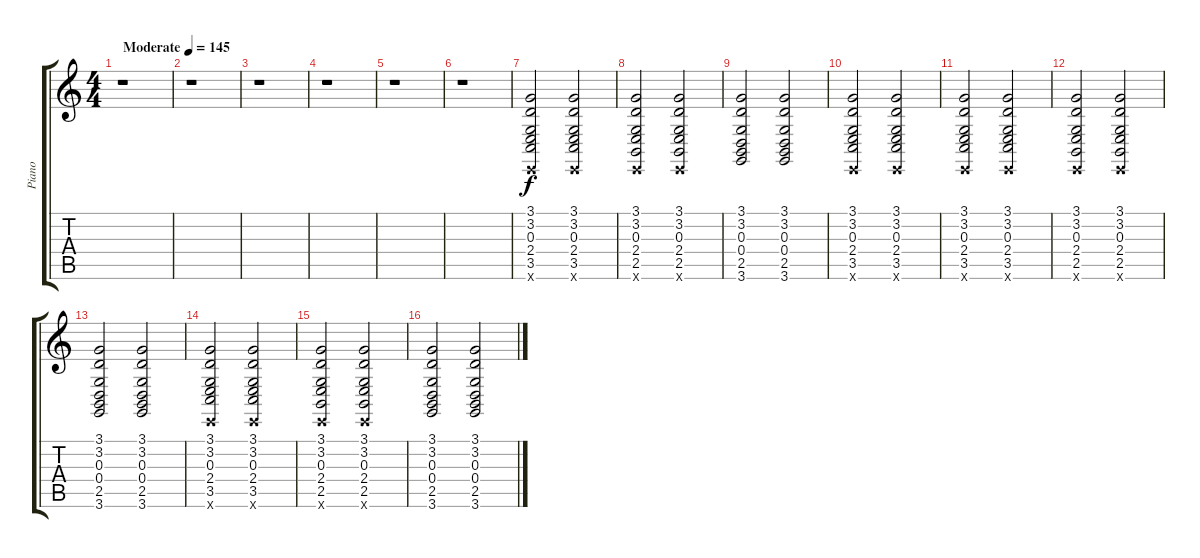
\track ("Piano" "Piano") {instrument brightacousticpiano}
\staff {score tabs}
\tuning (E4 B3 G3 D3 A2 E2) {hide}
\ts (4 4)
\tempo (145 "Moderate")
\clef g2
\ks c
r.1{dy f instrument brightacousticpiano} |
r.1 |
r.1 |
r.1 |
r.1 |
r.1 |
(3.1 3.2 0.3 2.4 3.5 0.6{x}).2 (3.1 3.2 0.3 2.4 3.5 0.6{x}).2 |
(3.1 3.2 0.3 2.4 2.5 0.6{x}).2 (3.1 3.2 0.3 2.4 2.5 0.6{x}).2 |
(3.1 3.2 0.3 0.4 2.5 3.6).2 (3.1 3.2 0.3 0.4 2.5 3.6).2 |
(3.1 3.2 0.3 2.4 3.5 0.6{x}).2 (3.1 3.2 0.3 2.4 3.5 0.6{x}).2 |
(3.1 3.2 0.3 2.4 3.5 0.6{x}).2 (3.1 3.2 0.3 2.4 3.5 0.6{x}).2 |
(3.1 3.2 0.3 2.4 2.5 0.6{x}).2 (3.1 3.2 0.3 2.4 2.5 0.6{x}).2 |
(3.1 3.2 0.3 0.4 2.5 3.6).2 (3.1 3.2 0.3 0.4 2.5 3.6).2 |
(3.1 3.2 0.3 2.4 3.5 0.6{x}).2 (3.1 3.2 0.3 2.4 3.5 0.6{x}).2 |
(3.1 3.2 0.3 2.4 2.5 0.6{x}).2 (3.1 3.2 0.3 2.4 2.5 0.6{x}).2 |
(3.1 3.2 0.3 0.4 2.5 3.6).2 (3.1 3.2 0.3 0.4 2.5 3.6).2
